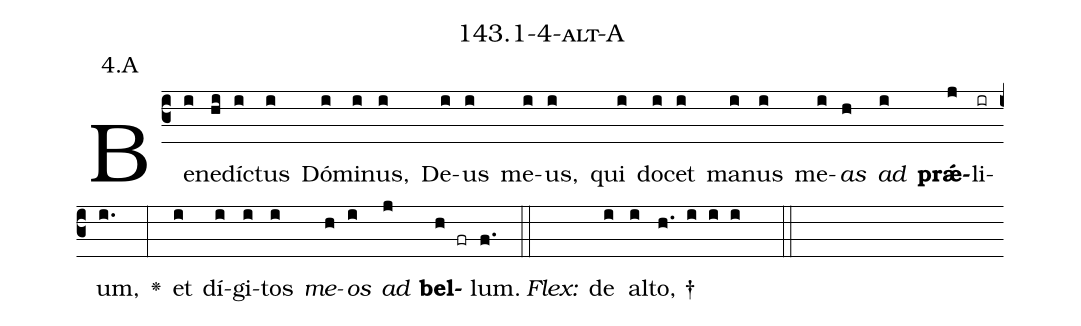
name: 143.1-4-alt-A;
annotation: 4.A;
%%
(c3)Be(i)ne(hi)díc(i)tus(i) Dó(i)mi(i)nus,(i) De(i)us(i) me(i)us,(i) qui(i) do(i)cet(i) ma(i)nus(i) me(i)<i>as</i>(h) <i>ad</i>(i) <b>prǽ</b>(j)li(ir)um,(i.) <v>\greheightstar</v>(:) et(i) dí(i)gi(i)tos(i) <i>me</i>(h)<i>os</i>(i) <i>ad</i>(j) <b>bel</b>(h fr)lum.(f.) (::)
<i>Flex:</i>()  de(i) al(i)to, †(h. i i i  ::)

%E(i) u(h) o(i) u(j) a(h) e.(f.) (::)
